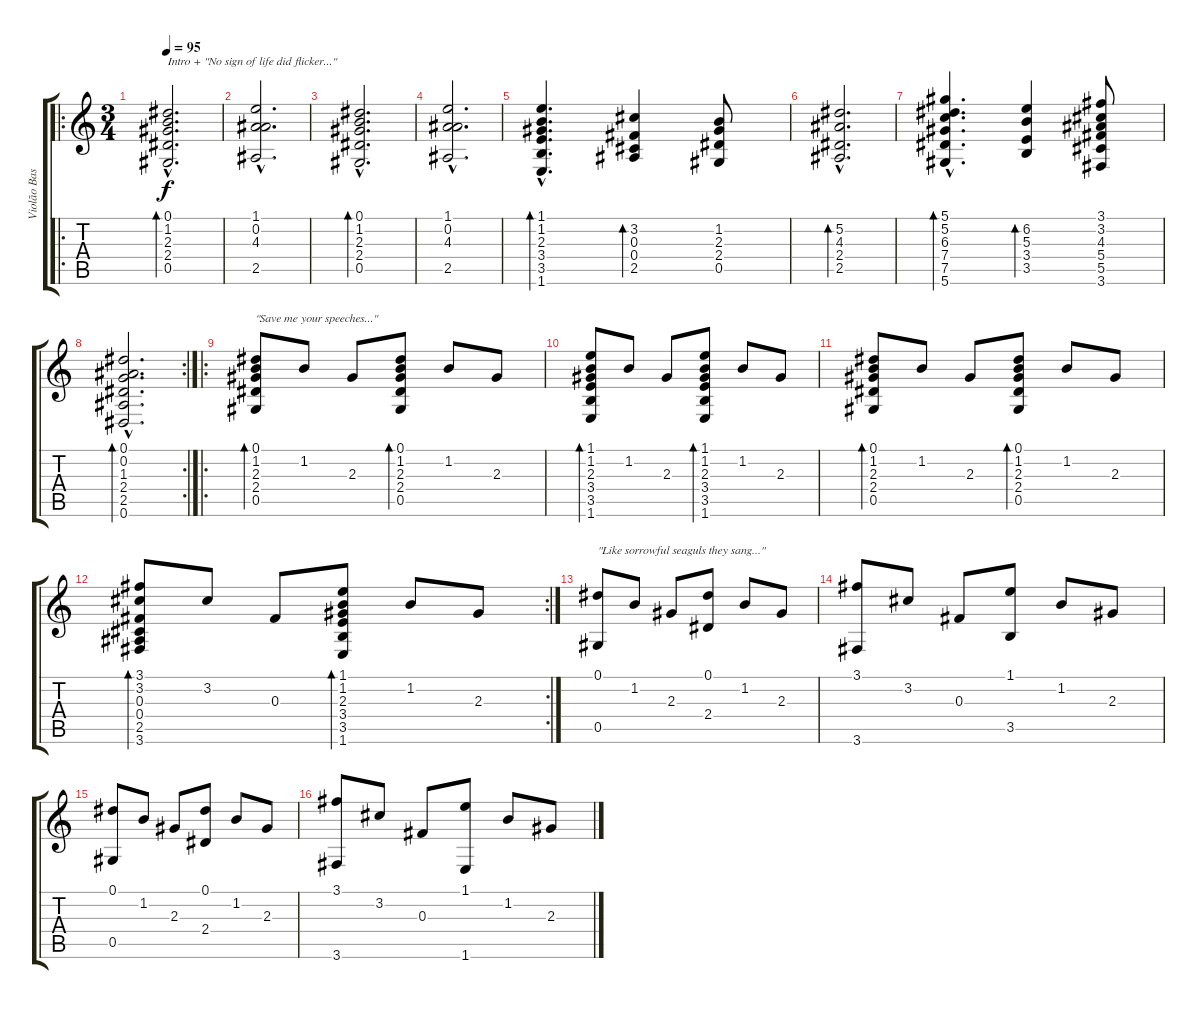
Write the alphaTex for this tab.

\track ("Violão Base" "Violão Bas") {instrument acousticguitarnylon}
\staff {score tabs}
\tuning (Eb4 Bb3 Gb3 Db3 Ab2 Eb2) {hide}
\ro
\ts (3 4)
\tempo 95
\clef g2
\ks c
(0.1{hac} 1.2{hac} 2.3{hac} 2.4{hac} 0.5{hac}).2{d bd 60 txt "Intro + \"No sign of life did flicker...\"" dy f instrument acousticguitarnylon} |
(1.1{hac} 0.2{hac} 4.3{hac} 2.5{hac}).2{d} |
(0.1{hac} 1.2{hac} 2.3{hac} 2.4{hac} 0.5{hac}).2{d bd 60} |
(1.1{hac} 0.2{hac} 4.3{hac} 2.5{hac}).2{d} |
(1.1{hac} 1.2{hac} 2.3{hac} 3.4{hac} 3.5{hac} 1.6{hac}).4{d bd 60} (3.2 0.3 0.4 2.5).4{bd 60} (1.2 2.3 2.4 0.5).8 |
(5.2{hac} 4.3{hac} 2.4{hac} 2.5{hac}).2{d bd 60} |
(5.1{hac} 5.2{hac} 6.3{hac} 7.4{hac} 7.5{hac} 5.6{hac}).4{d bd 60} (6.2 5.3 3.4 3.5).4{bd 60} (3.1 3.2 4.3 5.4 5.5 3.6).8 |
\rc 2
(0.1{hac} 0.2{hac} 1.3{hac} 2.4{hac} 2.5{hac} 0.6{hac}).2{d bd 60} |
\ro
(0.1 1.2 2.3 2.4 0.5).8{bd 60 txt "\"Save me your speeches...\""} 1.2.8 2.3.8 (0.1 1.2 2.3 2.4 0.5).8{bd 60} 1.2.8 2.3.8 |
(1.1 1.2 2.3 3.4 3.5 1.6).8{bd 60} 1.2.8 2.3.8 (1.1 1.2 2.3 3.4 3.5 1.6).8{bd 60} 1.2.8 2.3.8 |
(0.1 1.2 2.3 2.4 0.5).8{bd 60} 1.2.8 2.3.8 (0.1 1.2 2.3 2.4 0.5).8{bd 60} 1.2.8 2.3.8 |
\rc 2
(3.1 3.2 0.3 0.4 2.5 3.6).8{bd 60} 3.2.8 0.3.8 (1.1 1.2 2.3 3.4 3.5 1.6).8{bd 60} 1.2.8 2.3.8 |
(0.1 0.5).8{txt "\"Like sorrowful seaguls they sang...\""} 1.2.8 2.3.8 (0.1 2.4).8 1.2.8 2.3.8 |
(3.1 3.6).8 3.2.8 0.3.8 (1.1 3.5).8 1.2.8 2.3.8 |
(0.1 0.5).8 1.2.8 2.3.8 (0.1 2.4).8 1.2.8 2.3.8 |
(3.1 3.6).8 3.2.8 0.3.8 (1.1 1.6).8 1.2.8 2.3.8
